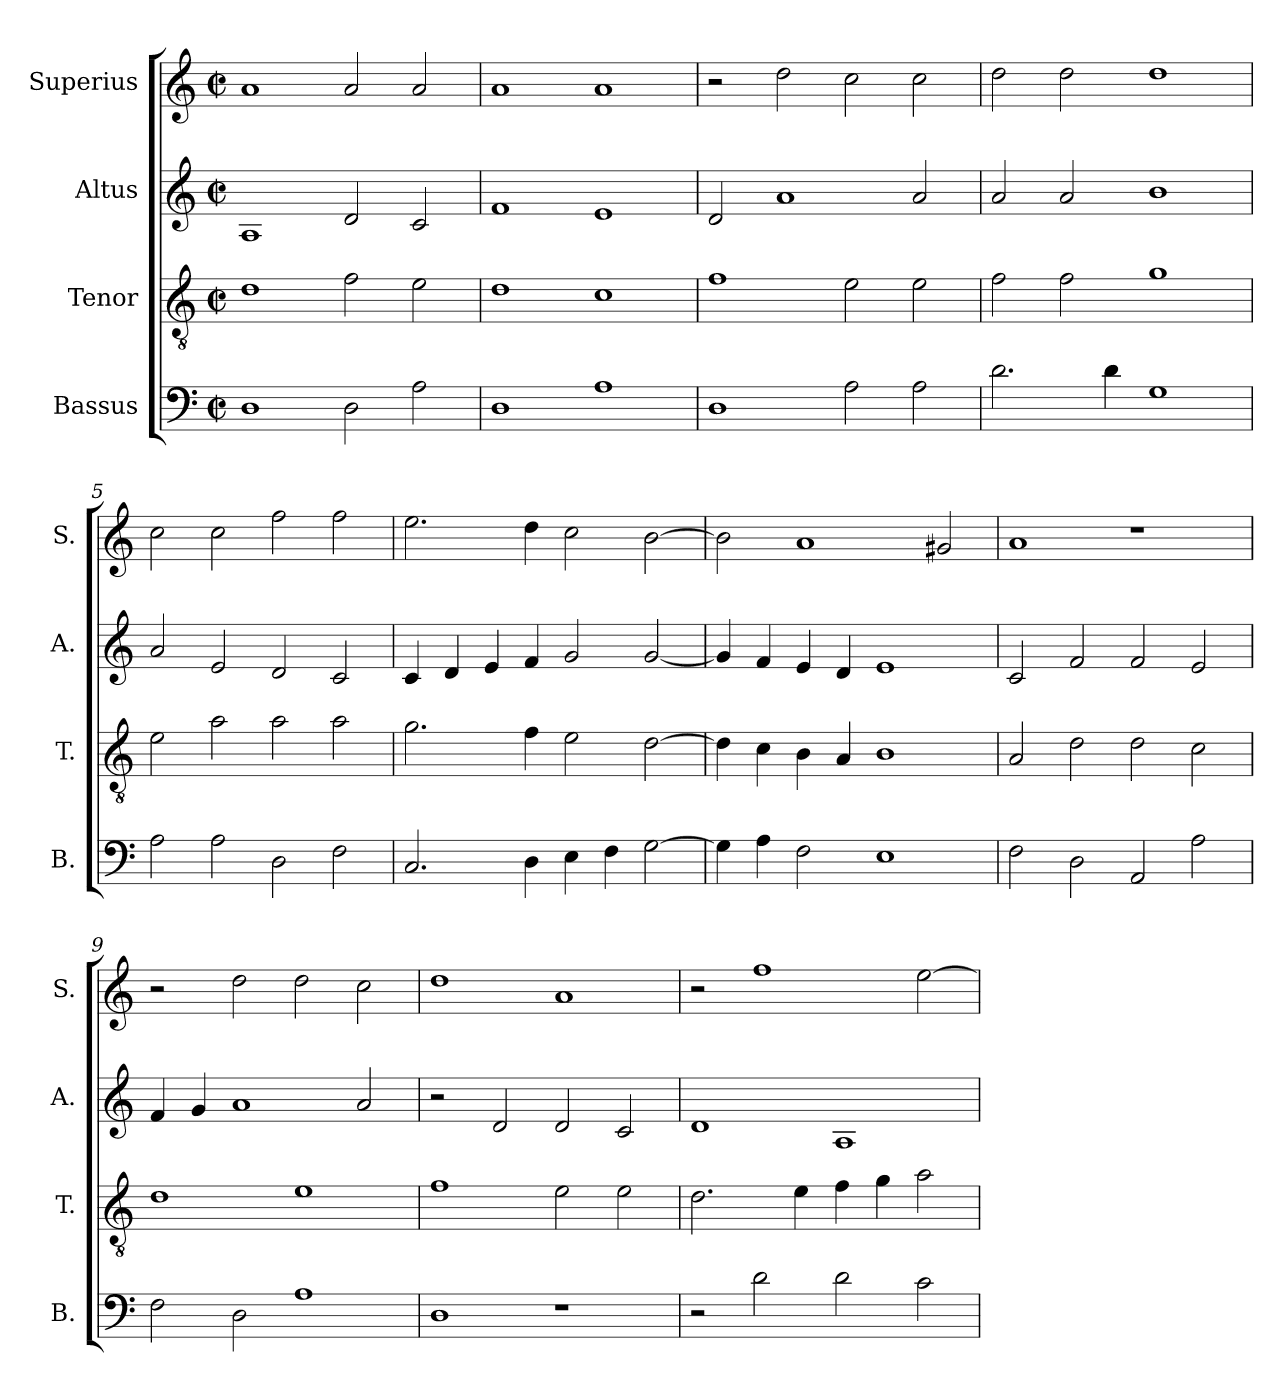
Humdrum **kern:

**kern	**kern	**kern	**kern
*part4	*part3	*part2	*part1
*staff4	*staff3	*staff2	*staff1
*I"Bassus	*I"Tenor	*I"Altus	*I"Superius
*I'B.	*I'T.	*I'A.	*I'S.
!!LO:PB:g=z
*clefF4	*clefGv2	*clefG2	*clefG2
*	*ITrd7c12	*	*
*k[]	*k[]	*k[]	*k[]
*C:	*C:	*C:	*C:
*M2/2	*M2/2	*M2/2	*M2/2
*met(c|)	*met(c|)	*met(c|)	*met(c|)
=1	=1	=1	=1
1Di	1Di	1Ai	1ai
2Di\	2Fi\	2di/	2ai/
2Ai\	2Ei\	2ci/	2ai/
=2	=2	=2	=2
1Di	1Di	1fi	1ai
1Ai	1Ci	1ei	1ai
=3	=3	=3	=3
1Di	1Fi	2di/	2r
.	.	1ai	2ddi\
2Ai\	2Ei\	.	2cci\
2Ai\	2Ei\	2ai/	2cci\
=4	=4	=4	=4
2.di\	2Fi\	2ai/	2ddi\
.	2Fi\	2ai/	2ddi\
4di\	.	.	.
1Gi	1Gi	1bi	1ddi
=5	=5	=5	=5
2Ai\	2Ei\	2ai/	2cci\
2Ai\	2Ai\	2ei/	2cci\
2Di\	2Ai\	2di/	2ffi\
2Fi\	2Ai\	2ci/	2ffi\
!!LO:LB:g=z
=6	=6	=6	=6
2.Ci/	2.Gi\	4ci/	2.eei\
.	.	4di/	.
.	.	4ei/	.
4Di\	4Fi\	4fi/	4ddi\
4Ei\	2Ei\	2gi/	2cci\
4Fi\	.	.	.
[>2Gi\	[>2Di\	[<2gi/	[>2bi\
=7	=7	=7	=7
4Gi\]	4Di\]	4gi/]	2bi\]
4Ai\	4Ci\	4fi/	.
2Fi\	4BBi\	4ei/	1ai
.	4AAi/	4di/	.
1Ei	1BBi	1ei	.
.	.	.	2g#Xi/
=8	=8	=8	=8
2Fi\	2AAi/	2ci/	1ai
2Di\	2Di\	2fi/	.
2AAi/	2Di\	2fi/	1r
2Ai\	2Ci\	2ei/	.
=9	=9	=9	=9
2Fi\	1Di	4fi/	2r
.	.	4gi/	.
2Di\	.	1ai	2ddi\
1Ai	1Ei	.	2ddi\
.	.	2ai/	2cci\
!!LO:LB:g=z
=10	=10	=10	=10
1Di	1Fi	2r	1ddi
.	.	2di/	.
1r	2Ei\	2di/	1ai
.	2Ei\	2ci/	.
=11	=11	=11	=11
2r	2.Di\	1di	2r
2di\	.	.	1ffi
.	4Ei\	.	.
2di\	4Fi\	1Ai	.
.	4Gi\	.	.
2ci\	2Ai\	.	[>2eei\
=	=	=	=
*-	*-	*-	*-
